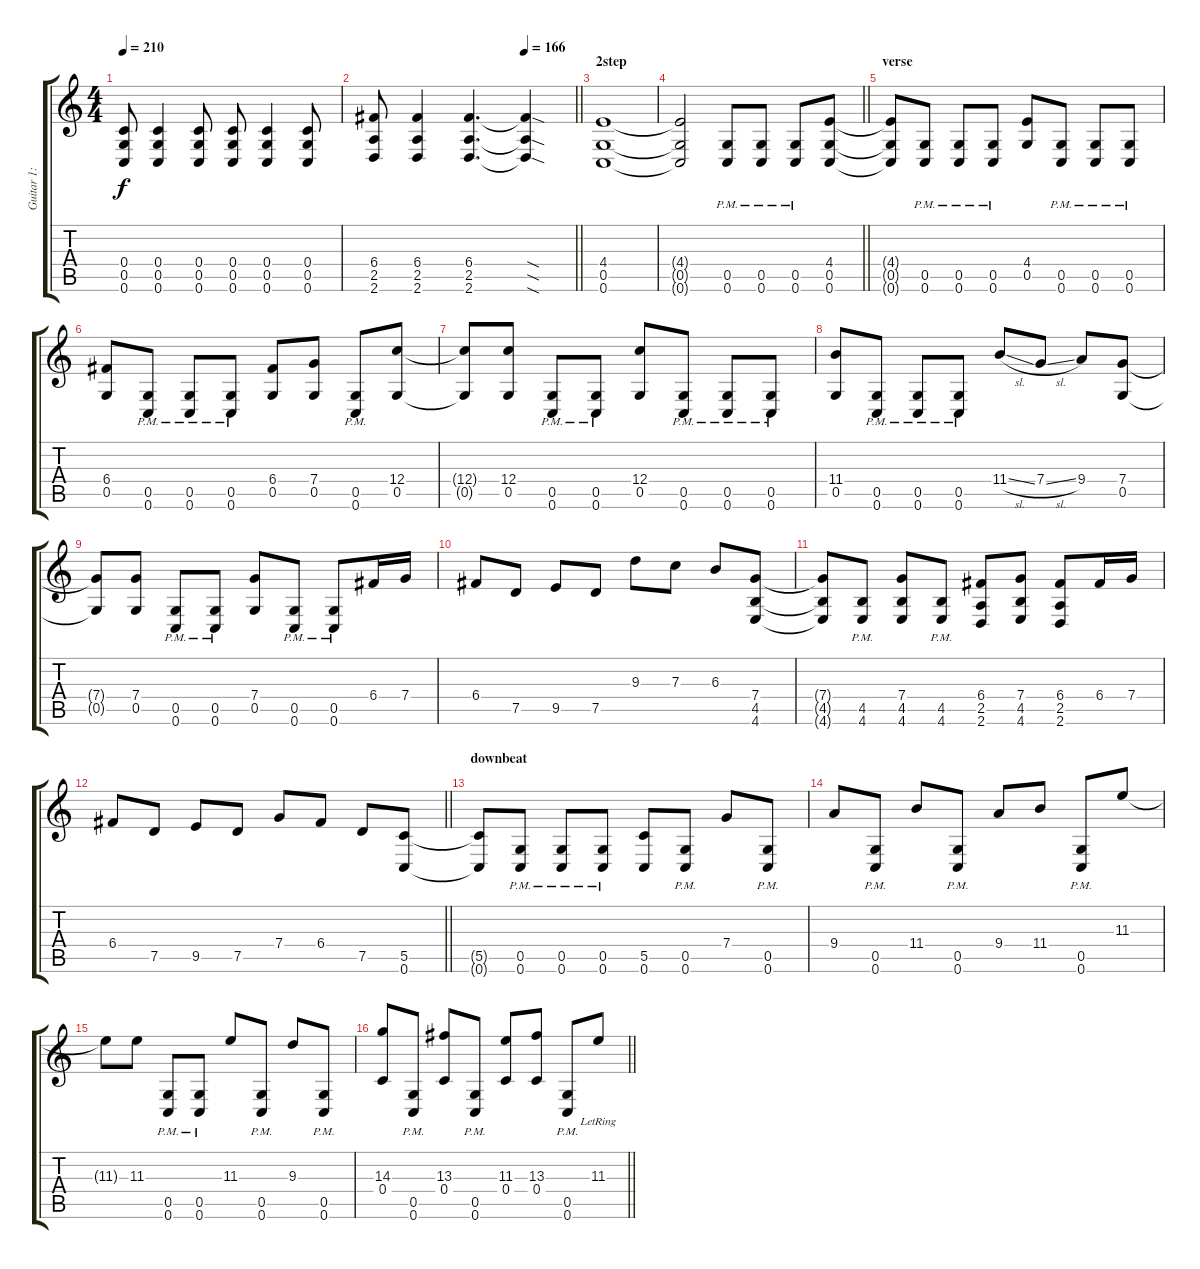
\track ("Guitar 1: Johan" "Guitar 1: ") {instrument overdrivenguitar}
\staff {score tabs}
\tuning (D4 A3 F3 C3 G2 C2) {hide}
\ts (4 4)
\tempo 210
\clef g2
\ks c
(0.4 0.5 0.6).8{dy f} (0.4 0.5 0.6).4 (0.4 0.5 0.6).8 (0.4 0.5 0.6).8 (0.4 0.5 0.6).4 (0.4 0.5 0.6).8 |
\tempo (166 0.75)
\barLineRight lightlight
(6.4 2.5 2.6).8 (6.4 2.5 2.6).4 (6.4 2.5 2.6).4{d} (6.4{sod t} 2.5{sod t} 2.6{sod t}).4 |
\section ("" "2step ")
(4.4 0.5 0.6).1 |
\barLineRight lightlight
(4.4{t} 0.5{t} 0.6{t}).2 (0.5{pm} 0.6).8 (0.5{pm} 0.6).8 (0.5{pm} 0.6).8 (4.4 0.5 0.6).8 |
\section ("" "verse")
(4.4{t} 0.5{t} 0.6{t}).8 (0.5{pm} 0.6).8 (0.5{pm} 0.6).8 (0.5{pm} 0.6).8 (4.4 0.5).8 (0.5{pm} 0.6).8 (0.5{pm} 0.6).8 (0.5{pm} 0.6).8 |
(6.4 0.5).8 (0.5{pm} 0.6).8 (0.5{pm} 0.6).8 (0.5{pm} 0.6).8 (6.4 0.5).8 (7.4 0.5).8 (0.5{pm} 0.6).8 (12.4 0.5).8 |
(12.4{t} 0.5{t}).8 (12.4 0.5).8 (0.5{pm} 0.6).8 (0.5{pm} 0.6).8 (12.4 0.5).8 (0.5{pm} 0.6).8 (0.5{pm} 0.6).8 (0.5{pm} 0.6).8 |
(11.4 0.5).8 (0.5{pm} 0.6).8 (0.5{pm} 0.6).8 (0.5{pm} 0.6).8 11.4{sl}.8 7.4{sl}.8 9.4.8 (7.4 0.5).8 |
(7.4{t} 0.5{t}).8 (7.4 0.5).8 (0.5{pm} 0.6).8 (0.5{pm} 0.6).8 (7.4 0.5).8 (0.5{pm} 0.6).8 (0.5{pm} 0.6).8 6.4.16 7.4.16 |
6.4.8 7.5.8 9.5.8 7.5.8 9.3.8 7.3.8 6.3.8 (7.4 4.5 4.6).8 |
(7.4{t} 4.5{t} 4.6{t}).8 (4.5{pm} 4.6).8 (7.4 4.5 4.6).8 (4.5{pm} 4.6).8 (6.4 2.5 2.6).8 (7.4 4.5 4.6).8 (6.4 2.5 2.6).8 6.4.16 7.4.16 |
\barLineRight lightlight
6.4.8 7.5.8 9.5.8 7.5.8 7.4.8 6.4.8 7.5.8 (5.5 0.6).8 |
\section ("" "downbeat")
(5.5{t} 0.6{t}).8 (0.5{pm} 0.6).8 (0.5{pm} 0.6).8 (0.5{pm} 0.6).8 (5.5 0.6).8 (0.5{pm} 0.6).8 7.4.8 (0.5{pm} 0.6).8 |
9.4.8 (0.5{pm} 0.6).8 11.4.8 (0.5{pm} 0.6).8 9.4.8 11.4.8 (0.5{pm} 0.6).8 11.3.8 |
11.3{t}.8 11.3.8 (0.5{pm} 0.6).8 (0.5{pm} 0.6).8 11.3.8 (0.5{pm} 0.6).8 9.3.8 (0.5{pm} 0.6).8 |
\barLineRight lightlight
(14.3 0.4).8 (0.5{pm} 0.6).8 (13.3 0.4).8 (0.5{pm} 0.6).8 (11.3 0.4).8 (13.3 0.4).8 (0.5{pm} 0.6).8 11.3{lr}.8
